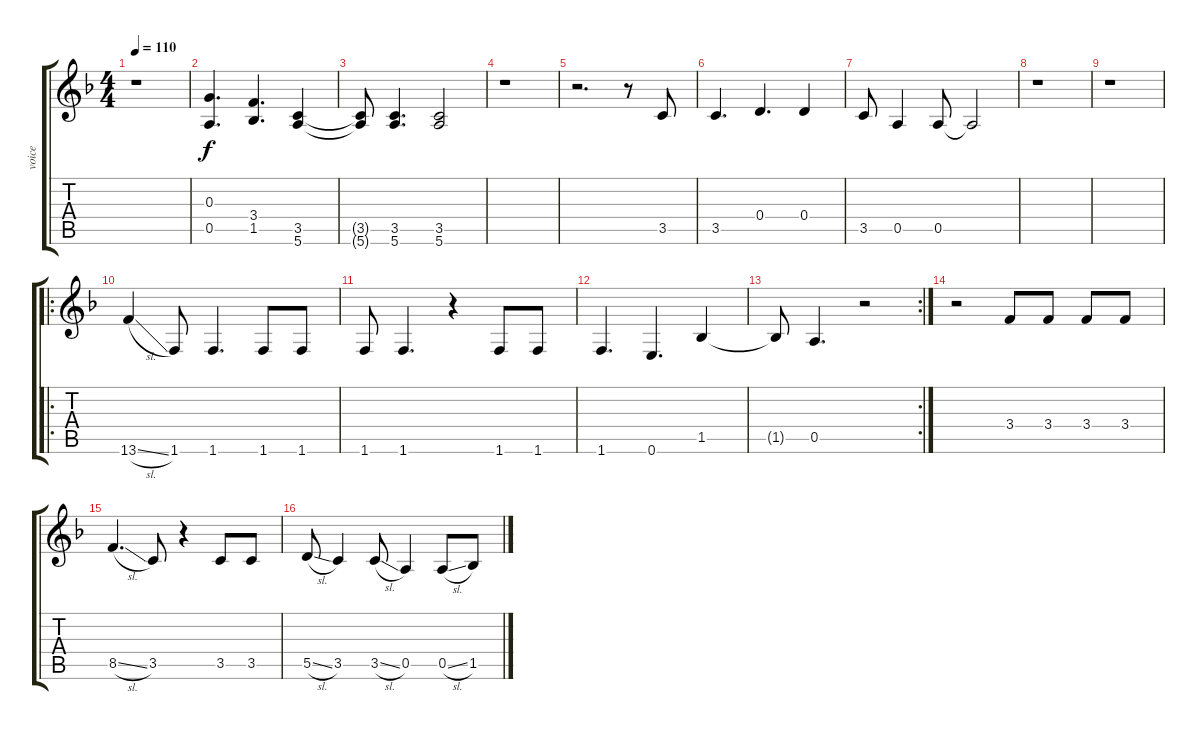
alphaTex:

\track ("voice" "voice") {instrument acousticguitarsteel}
\staff {score tabs}
\tuning (E4 B3 G3 D3 A2 E2) {hide}
\ts (4 4)
\tempo 110
\clef g2
\ks f
r.1{dy f} |
(0.3 0.5).4{d} (3.4 1.5).4{d} (3.5 5.6).4 |
(3.5{t} 5.6{t}).8 (3.5 5.6).4{d} (3.5 5.6).2 |
r.1 |
r.2{d} r.8 3.5.8 |
3.5.4{d} 0.4.4{d} 0.4.4 |
3.5.8 0.5.4 0.5.8 0.5{t}.2 |
r.1 |
r.1 |
\ro
13.6{sl}.4 1.6.8 1.6.4{d} 1.6.8 1.6.8 |
1.6.8 1.6.4{d} r.4 1.6.8 1.6.8 |
1.6.4{d} 0.6.4{d} 1.5.4 |
\rc 2
1.5{t}.8 0.5.4{d} r.2 |
r.2 3.4.8 3.4.8 3.4.8 3.4.8 |
8.5{sl}.4{d} 3.5.8 r.4 3.5.8 3.5.8 |
5.5{sl}.8 3.5.4 3.5{sl}.8 0.5.4 0.5{sl}.8 1.5.8
